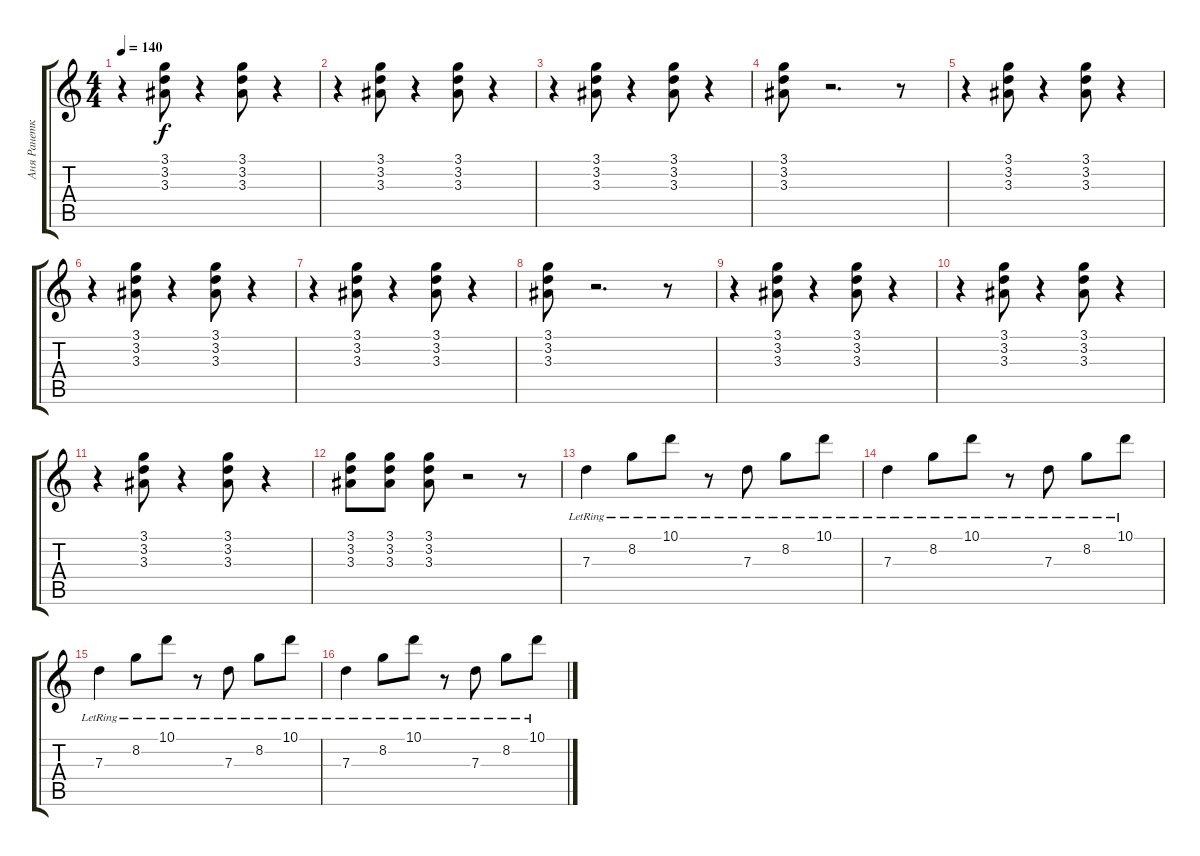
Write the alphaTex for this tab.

\track ("Аня Ранетка" "Аня Ранетк") {instrument electricguitarclean}
\staff {score tabs}
\tuning (E4 B3 G3 D3 A2 E2) {hide}
\ts (4 4)
\tempo 140
\clef g2
\ks c
r.4{dy f} (3.1 3.2 3.3).8 r.4 (3.1 3.2 3.3).8 r.4 |
r.4 (3.1 3.2 3.3).8 r.4 (3.1 3.2 3.3).8 r.4 |
r.4 (3.1 3.2 3.3).8 r.4 (3.1 3.2 3.3).8 r.4 |
(3.1 3.2 3.3).8 r.2{d} r.8 |
r.4 (3.1 3.2 3.3).8 r.4 (3.1 3.2 3.3).8 r.4 |
r.4 (3.1 3.2 3.3).8 r.4 (3.1 3.2 3.3).8 r.4 |
r.4 (3.1 3.2 3.3).8 r.4 (3.1 3.2 3.3).8 r.4 |
(3.1 3.2 3.3).8 r.2{d} r.8 |
r.4 (3.1 3.2 3.3).8 r.4 (3.1 3.2 3.3).8 r.4 |
r.4 (3.1 3.2 3.3).8 r.4 (3.1 3.2 3.3).8 r.4 |
r.4 (3.1 3.2 3.3).8 r.4 (3.1 3.2 3.3).8 r.4 |
(3.1 3.2 3.3).8 (3.1 3.2 3.3).8 (3.1 3.2 3.3).8 r.2 r.8 |
7.3{lr}.4{volume 8} 8.2{lr}.8 10.1{lr}.8 r.8 7.3{lr}.8 8.2{lr}.8 10.1{lr}.8 |
7.3{lr}.4 8.2{lr}.8 10.1{lr}.8 r.8 7.3{lr}.8 8.2{lr}.8 10.1{lr}.8 |
7.3{lr}.4 8.2{lr}.8 10.1{lr}.8 r.8 7.3{lr}.8 8.2{lr}.8 10.1{lr}.8 |
7.3{lr}.4 8.2{lr}.8 10.1{lr}.8 r.8 7.3{lr}.8 8.2{lr}.8 10.1{lr}.8
